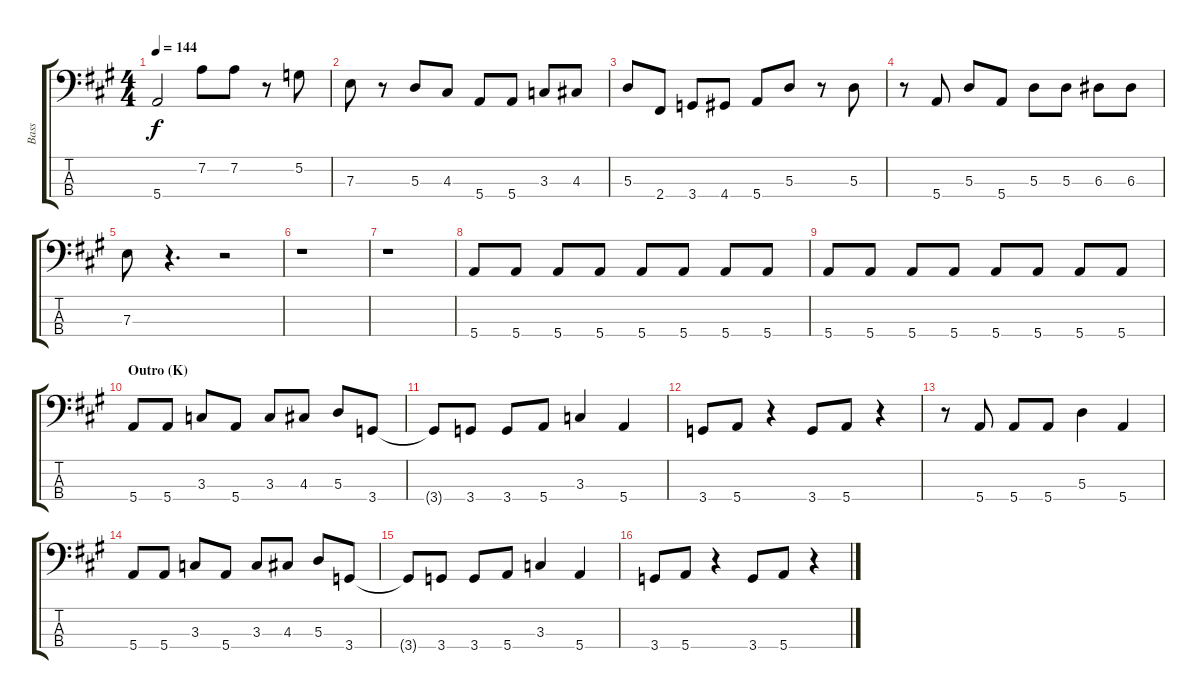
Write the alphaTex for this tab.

\track ("Bass" "Bass") {instrument electricbassfinger}
\staff {score tabs}
\tuning (G2 D2 A1 E1) {hide}
\ts (4 4)
\tempo 144
\clef f4
\ks a
5.4.2{dy f} 7.2.8 7.2.8 r.8 5.2.8 |
7.3.8 r.8 5.3.8 4.3.8 5.4.8 5.4.8 3.3.8 4.3.8 |
5.3.8 2.4.8 3.4.8 4.4.8 5.4.8 5.3.8 r.8 5.3.8 |
r.8 5.4.8 5.3.8 5.4.8 5.3.8 5.3.8 6.3.8 6.3.8 |
7.3.8 r.4{d} r.2 |
r.1 |
r.1 |
5.4.8 5.4.8 5.4.8 5.4.8 5.4.8 5.4.8 5.4.8 5.4.8 |
5.4.8 5.4.8 5.4.8 5.4.8 5.4.8 5.4.8 5.4.8 5.4.8 |
\section ("" "Outro (K)")
5.4.8 5.4.8 3.3.8 5.4.8 3.3.8 4.3.8 5.3.8 3.4.8 |
3.4{t}.8 3.4.8 3.4.8 5.4.8 3.3.4 5.4.4 |
3.4.8 5.4.8 r.4 3.4.8 5.4.8 r.4 |
r.8 5.4.8 5.4.8 5.4.8 5.3.4 5.4.4 |
5.4.8 5.4.8 3.3.8 5.4.8 3.3.8 4.3.8 5.3.8 3.4.8 |
3.4{t}.8 3.4.8 3.4.8 5.4.8 3.3.4 5.4.4 |
3.4.8 5.4.8 r.4 3.4.8 5.4.8 r.4
